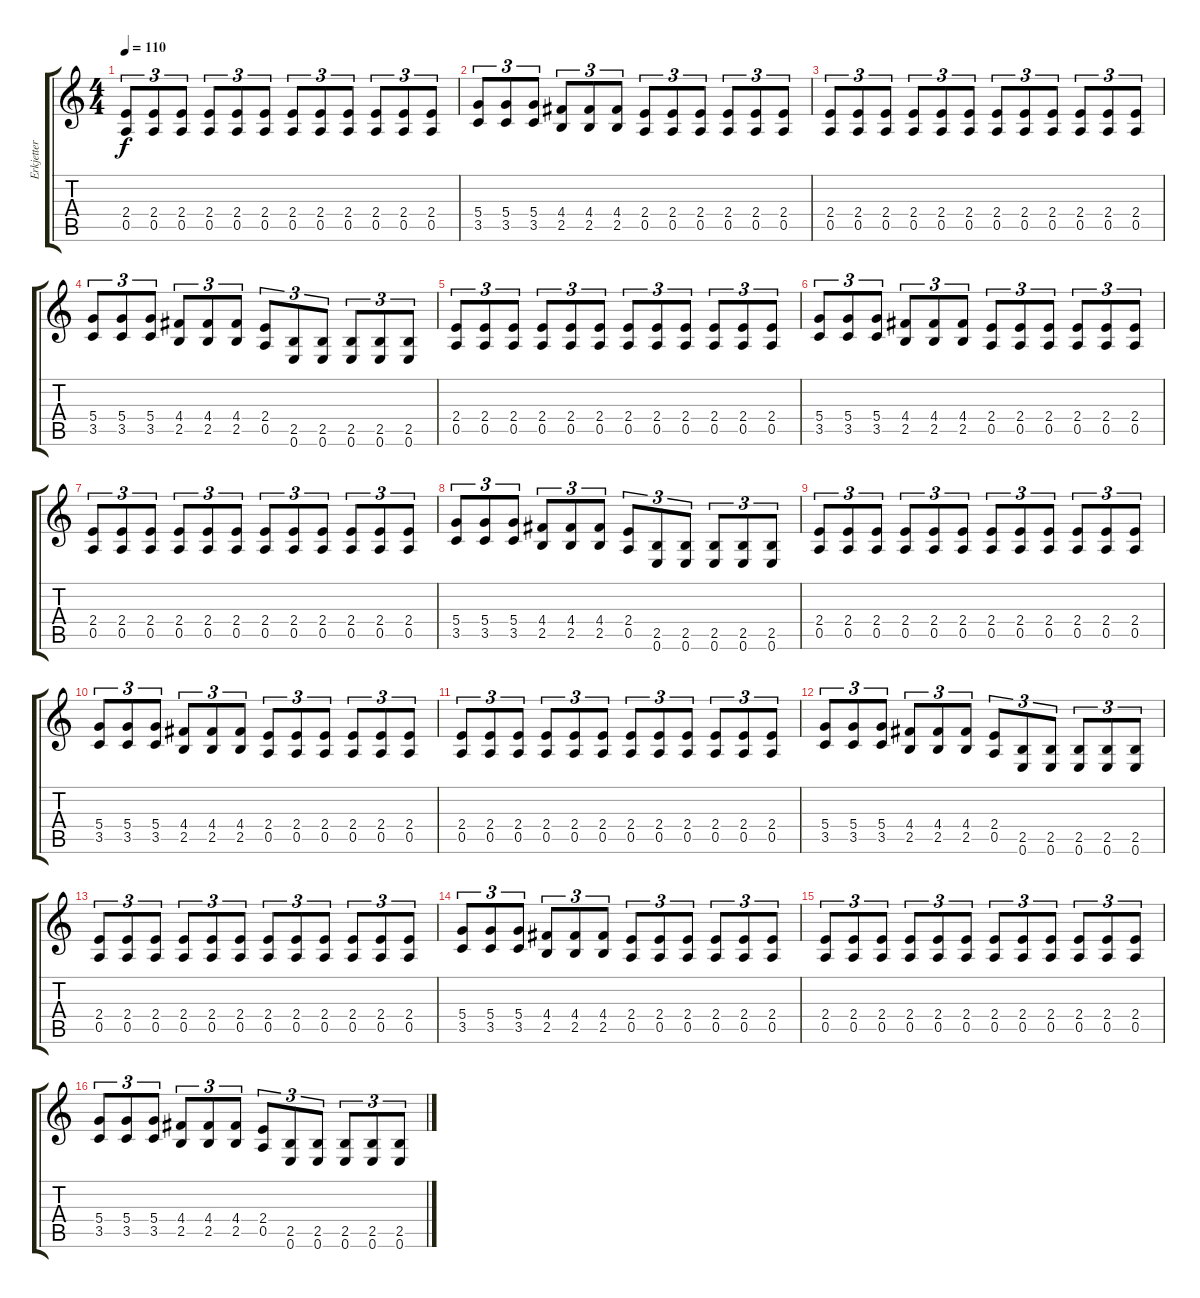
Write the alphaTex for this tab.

\track ("Erkjetter Silenoz" "Erkjetter ") {instrument distortionguitar}
\staff {score tabs}
\tuning (E4 B3 G3 D3 A2 E2) {hide}
\ts (4 4)
\tempo 110
\clef g2
\ks c
(2.4 0.5).8{tu (3 2) dy f} (2.4 0.5).8{tu (3 2)} (2.4 0.5).8{tu (3 2)} (2.4 0.5).8{tu (3 2)} (2.4 0.5).8{tu (3 2)} (2.4 0.5).8{tu (3 2)} (2.4 0.5).8{tu (3 2)} (2.4 0.5).8{tu (3 2)} (2.4 0.5).8{tu (3 2)} (2.4 0.5).8{tu (3 2)} (2.4 0.5).8{tu (3 2)} (2.4 0.5).8{tu (3 2)} |
(5.4 3.5).8{tu (3 2)} (5.4 3.5).8{tu (3 2)} (5.4 3.5).8{tu (3 2)} (4.4 2.5).8{tu (3 2)} (4.4 2.5).8{tu (3 2)} (4.4 2.5).8{tu (3 2)} (2.4 0.5).8{tu (3 2)} (2.4 0.5).8{tu (3 2)} (2.4 0.5).8{tu (3 2)} (2.4 0.5).8{tu (3 2)} (2.4 0.5).8{tu (3 2)} (2.4 0.5).8{tu (3 2)} |
(2.4 0.5).8{tu (3 2)} (2.4 0.5).8{tu (3 2)} (2.4 0.5).8{tu (3 2)} (2.4 0.5).8{tu (3 2)} (2.4 0.5).8{tu (3 2)} (2.4 0.5).8{tu (3 2)} (2.4 0.5).8{tu (3 2)} (2.4 0.5).8{tu (3 2)} (2.4 0.5).8{tu (3 2)} (2.4 0.5).8{tu (3 2)} (2.4 0.5).8{tu (3 2)} (2.4 0.5).8{tu (3 2)} |
(5.4 3.5).8{tu (3 2)} (5.4 3.5).8{tu (3 2)} (5.4 3.5).8{tu (3 2)} (4.4 2.5).8{tu (3 2)} (4.4 2.5).8{tu (3 2)} (4.4 2.5).8{tu (3 2)} (2.4 0.5).8{tu (3 2)} (2.5 0.6).8{tu (3 2)} (2.5 0.6).8{tu (3 2)} (2.5 0.6).8{tu (3 2)} (2.5 0.6).8{tu (3 2)} (2.5 0.6).8{tu (3 2)} |
(2.4 0.5).8{tu (3 2)} (2.4 0.5).8{tu (3 2)} (2.4 0.5).8{tu (3 2)} (2.4 0.5).8{tu (3 2)} (2.4 0.5).8{tu (3 2)} (2.4 0.5).8{tu (3 2)} (2.4 0.5).8{tu (3 2)} (2.4 0.5).8{tu (3 2)} (2.4 0.5).8{tu (3 2)} (2.4 0.5).8{tu (3 2)} (2.4 0.5).8{tu (3 2)} (2.4 0.5).8{tu (3 2)} |
(5.4 3.5).8{tu (3 2)} (5.4 3.5).8{tu (3 2)} (5.4 3.5).8{tu (3 2)} (4.4 2.5).8{tu (3 2)} (4.4 2.5).8{tu (3 2)} (4.4 2.5).8{tu (3 2)} (2.4 0.5).8{tu (3 2)} (2.4 0.5).8{tu (3 2)} (2.4 0.5).8{tu (3 2)} (2.4 0.5).8{tu (3 2)} (2.4 0.5).8{tu (3 2)} (2.4 0.5).8{tu (3 2)} |
(2.4 0.5).8{tu (3 2)} (2.4 0.5).8{tu (3 2)} (2.4 0.5).8{tu (3 2)} (2.4 0.5).8{tu (3 2)} (2.4 0.5).8{tu (3 2)} (2.4 0.5).8{tu (3 2)} (2.4 0.5).8{tu (3 2)} (2.4 0.5).8{tu (3 2)} (2.4 0.5).8{tu (3 2)} (2.4 0.5).8{tu (3 2)} (2.4 0.5).8{tu (3 2)} (2.4 0.5).8{tu (3 2)} |
(5.4 3.5).8{tu (3 2)} (5.4 3.5).8{tu (3 2)} (5.4 3.5).8{tu (3 2)} (4.4 2.5).8{tu (3 2)} (4.4 2.5).8{tu (3 2)} (4.4 2.5).8{tu (3 2)} (2.4 0.5).8{tu (3 2)} (2.5 0.6).8{tu (3 2)} (2.5 0.6).8{tu (3 2)} (2.5 0.6).8{tu (3 2)} (2.5 0.6).8{tu (3 2)} (2.5 0.6).8{tu (3 2)} |
(2.4 0.5).8{tu (3 2) volume 7} (2.4 0.5).8{tu (3 2)} (2.4 0.5).8{tu (3 2)} (2.4 0.5).8{tu (3 2)} (2.4 0.5).8{tu (3 2)} (2.4 0.5).8{tu (3 2)} (2.4 0.5).8{tu (3 2)} (2.4 0.5).8{tu (3 2)} (2.4 0.5).8{tu (3 2)} (2.4 0.5).8{tu (3 2)} (2.4 0.5).8{tu (3 2)} (2.4 0.5).8{tu (3 2)} |
(5.4 3.5).8{tu (3 2)} (5.4 3.5).8{tu (3 2)} (5.4 3.5).8{tu (3 2)} (4.4 2.5).8{tu (3 2)} (4.4 2.5).8{tu (3 2)} (4.4 2.5).8{tu (3 2)} (2.4 0.5).8{tu (3 2)} (2.4 0.5).8{tu (3 2)} (2.4 0.5).8{tu (3 2)} (2.4 0.5).8{tu (3 2)} (2.4 0.5).8{tu (3 2)} (2.4 0.5).8{tu (3 2)} |
(2.4 0.5).8{tu (3 2)} (2.4 0.5).8{tu (3 2)} (2.4 0.5).8{tu (3 2)} (2.4 0.5).8{tu (3 2)} (2.4 0.5).8{tu (3 2)} (2.4 0.5).8{tu (3 2)} (2.4 0.5).8{tu (3 2)} (2.4 0.5).8{tu (3 2)} (2.4 0.5).8{tu (3 2)} (2.4 0.5).8{tu (3 2)} (2.4 0.5).8{tu (3 2)} (2.4 0.5).8{tu (3 2)} |
(5.4 3.5).8{tu (3 2)} (5.4 3.5).8{tu (3 2)} (5.4 3.5).8{tu (3 2)} (4.4 2.5).8{tu (3 2)} (4.4 2.5).8{tu (3 2)} (4.4 2.5).8{tu (3 2)} (2.4 0.5).8{tu (3 2)} (2.5 0.6).8{tu (3 2)} (2.5 0.6).8{tu (3 2)} (2.5 0.6).8{tu (3 2)} (2.5 0.6).8{tu (3 2)} (2.5 0.6).8{tu (3 2)} |
(2.4 0.5).8{tu (3 2) volume 0} (2.4 0.5).8{tu (3 2)} (2.4 0.5).8{tu (3 2)} (2.4 0.5).8{tu (3 2)} (2.4 0.5).8{tu (3 2)} (2.4 0.5).8{tu (3 2)} (2.4 0.5).8{tu (3 2)} (2.4 0.5).8{tu (3 2)} (2.4 0.5).8{tu (3 2)} (2.4 0.5).8{tu (3 2)} (2.4 0.5).8{tu (3 2)} (2.4 0.5).8{tu (3 2)} |
(5.4 3.5).8{tu (3 2)} (5.4 3.5).8{tu (3 2)} (5.4 3.5).8{tu (3 2)} (4.4 2.5).8{tu (3 2)} (4.4 2.5).8{tu (3 2)} (4.4 2.5).8{tu (3 2)} (2.4 0.5).8{tu (3 2)} (2.4 0.5).8{tu (3 2)} (2.4 0.5).8{tu (3 2)} (2.4 0.5).8{tu (3 2)} (2.4 0.5).8{tu (3 2)} (2.4 0.5).8{tu (3 2)} |
(2.4 0.5).8{tu (3 2)} (2.4 0.5).8{tu (3 2)} (2.4 0.5).8{tu (3 2)} (2.4 0.5).8{tu (3 2)} (2.4 0.5).8{tu (3 2)} (2.4 0.5).8{tu (3 2)} (2.4 0.5).8{tu (3 2)} (2.4 0.5).8{tu (3 2)} (2.4 0.5).8{tu (3 2)} (2.4 0.5).8{tu (3 2)} (2.4 0.5).8{tu (3 2)} (2.4 0.5).8{tu (3 2)} |
(5.4 3.5).8{tu (3 2)} (5.4 3.5).8{tu (3 2)} (5.4 3.5).8{tu (3 2)} (4.4 2.5).8{tu (3 2)} (4.4 2.5).8{tu (3 2)} (4.4 2.5).8{tu (3 2)} (2.4 0.5).8{tu (3 2)} (2.5 0.6).8{tu (3 2)} (2.5 0.6).8{tu (3 2)} (2.5 0.6).8{tu (3 2)} (2.5 0.6).8{tu (3 2)} (2.5 0.6).8{tu (3 2)}
